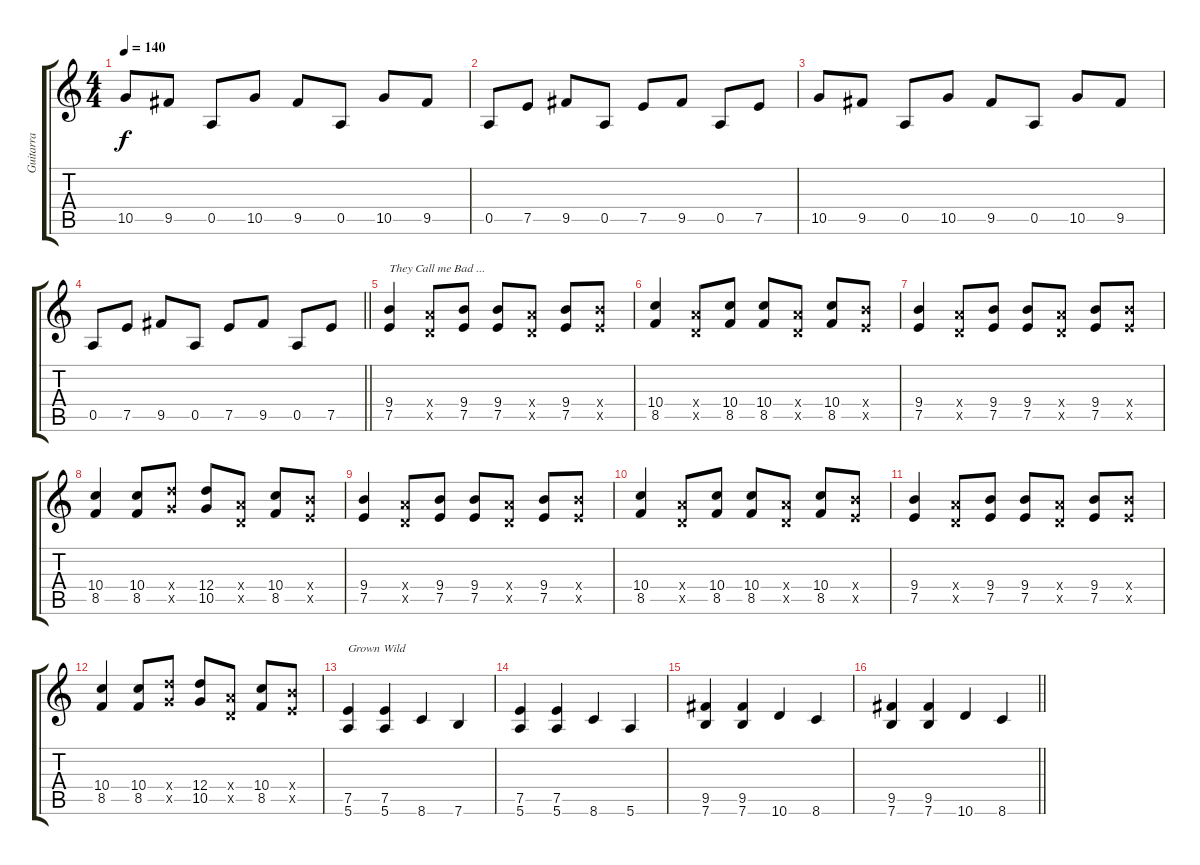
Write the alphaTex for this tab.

\track ("Guitarra" "Guitarra") {instrument distortionguitar}
\staff {score tabs}
\tuning (E4 B3 G3 D3 A2 E2) {hide}
\ts (4 4)
\tempo 140
\clef g2
\ks c
10.5.8{dy f} 9.5.8 0.5.8 10.5.8 9.5.8 0.5.8 10.5.8 9.5.8 |
0.5.8 7.5.8 9.5.8 0.5.8 7.5.8 9.5.8 0.5.8 7.5.8 |
10.5.8 9.5.8 0.5.8 10.5.8 9.5.8 0.5.8 10.5.8 9.5.8 |
\barLineRight lightlight
0.5.8 7.5.8 9.5.8 0.5.8 7.5.8 9.5.8 0.5.8 7.5.8 |
(9.4 7.5).4{txt "They Call me Bad ..."} (7.4{x} 5.5{x}).8 (9.4 7.5).8 (9.4 7.5).8 (7.4{x} 5.5{x}).8 (9.4 7.5).8 (9.4{x} 7.5{x}).8 |
(10.4 8.5).4 (7.4{x} 5.5{x}).8 (10.4 8.5).8 (10.4 8.5).8 (7.4{x} 5.5{x}).8 (10.4 8.5).8 (9.4{x} 7.5{x}).8 |
(9.4 7.5).4 (7.4{x} 5.5{x}).8 (9.4 7.5).8 (9.4 7.5).8 (7.4{x} 5.5{x}).8 (9.4 7.5).8 (9.4{x} 7.5{x}).8 |
(10.4 8.5).4 (10.4 8.5).8 (12.4{x} 10.5{x}).8 (12.4 10.5).8 (7.4{x} 5.5{x}).8 (10.4 8.5).8 (9.4{x} 7.5{x}).8 |
(9.4 7.5).4 (7.4{x} 5.5{x}).8 (9.4 7.5).8 (9.4 7.5).8 (7.4{x} 5.5{x}).8 (9.4 7.5).8 (9.4{x} 7.5{x}).8 |
(10.4 8.5).4 (7.4{x} 5.5{x}).8 (10.4 8.5).8 (10.4 8.5).8 (7.4{x} 5.5{x}).8 (10.4 8.5).8 (9.4{x} 7.5{x}).8 |
(9.4 7.5).4 (7.4{x} 5.5{x}).8 (9.4 7.5).8 (9.4 7.5).8 (7.4{x} 5.5{x}).8 (9.4 7.5).8 (9.4{x} 7.5{x}).8 |
(10.4 8.5).4 (10.4 8.5).8 (12.4{x} 10.5{x}).8 (12.4 10.5).8 (7.4{x} 5.5{x}).8 (10.4 8.5).8 (9.4{x} 7.5{x}).8 |
(7.5 5.6).4{txt "Grown Wild"} (7.5 5.6).4 8.6.4 7.6.4 |
(7.5 5.6).4 (7.5 5.6).4 8.6.4 5.6.4 |
(9.5 7.6).4 (9.5 7.6).4 10.6.4 8.6.4 |
\barLineRight lightlight
(9.5 7.6).4 (9.5 7.6).4 10.6.4 8.6.4
